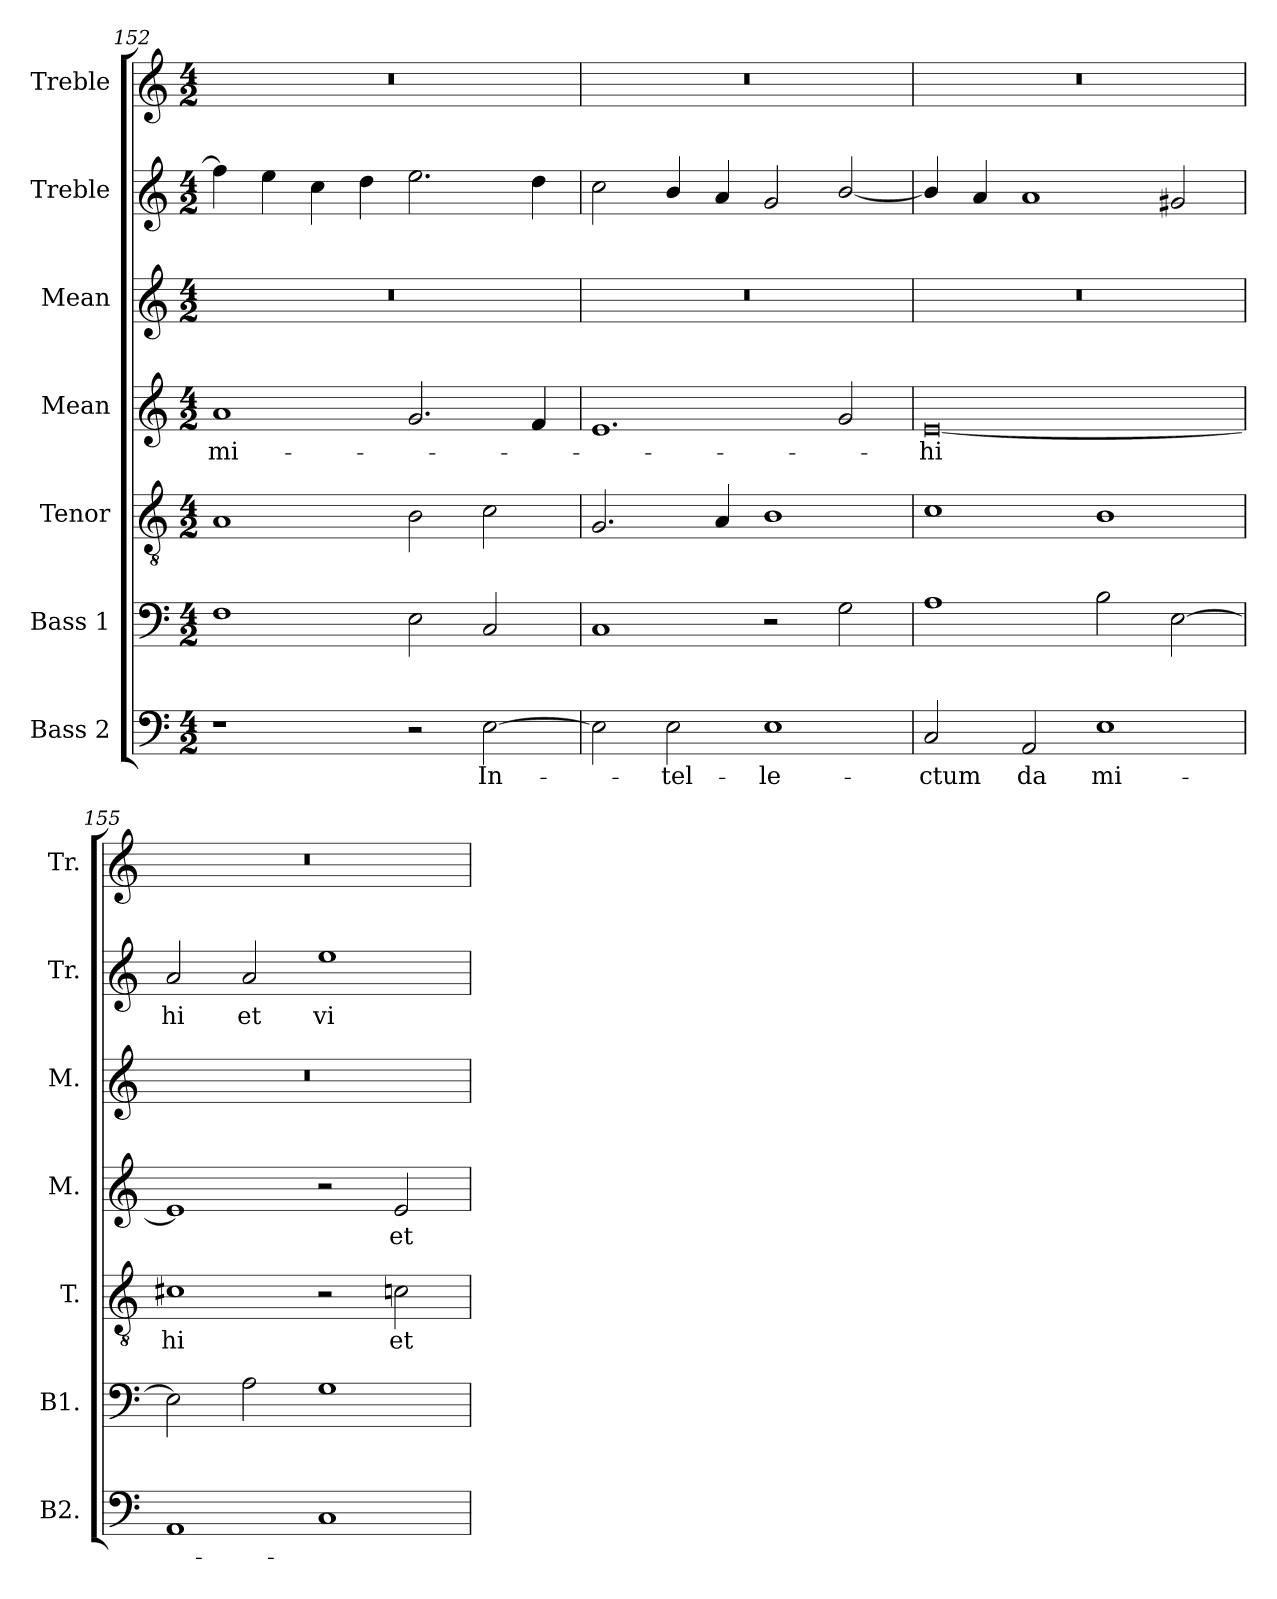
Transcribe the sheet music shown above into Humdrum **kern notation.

**kern	**text	**kern	**kern	**text	**kern	**text	**kern	**kern	**text	**kern
*part7	*part7	*part6	*part5	*part5	*part4	*part4	*part3	*part2	*part2	*part1
*staff7	*staff7	*staff6	*staff5	*staff5	*staff4	*staff4	*staff3	*staff2	*staff2	*staff1
*I"Bass 2	*	*I"Bass 1	*I"Tenor	*	*I"Mean	*	*I"Mean	*I"Treble	*	*I"Treble
*I'B2.	*	*I'B1.	*I'T.	*	*I'M.	*	*I'M.	*I'Tr.	*	*I'Tr.
!!LO:PB:g=z
*clefF4	*	*clefF4	*clefGv2	*	*clefG2	*	*clefG2	*clefG2	*	*clefG2
*	*	*	*ITrd7c12	*	*	*	*	*	*	*
*k[]	*	*k[]	*k[]	*	*k[]	*	*k[]	*k[]	*	*k[]
*C:	*	*C:	*C:	*	*C:	*	*C:	*C:	*	*C:
*M4/2	*	*M4/2	*M4/2	*	*M4/2	*	*M4/2	*M4/2	*	*M4/2
=152	=152	=152	=152	=152	=152	=152	=152	=152	=152	=152
!	!	!	!	!	!	!LO:LY:b:color=#000000	!LO:N:vis=1	!	!	!LO:N:vis=1
1r	.	1Fi	1AAi	.	1ai	mi-	0r	4ffi\]	.	0r
.	.	.	.	.	.	.	.	4eei\	.	.
.	.	.	.	.	.	.	.	4cci\	.	.
.	.	.	.	.	.	.	.	4ddi\	.	.
2r	.	2Ei\	2BBi\	.	2.gi/	.	.	2.eei\	.	.
!	!LO:LY:b:color=#000000	!	!	!	!	!	!	!	!	!
[2Ei\	In-	2Ci/	2Ci\	.	.	.	.	.	.	.
.	.	.	.	.	4fi/	.	.	4ddi\	.	.
=153	=153	=153	=153	=153	=153	=153	=153	=153	=153	=153
!	!	!	!	!	!	!	!LO:N:vis=1	!	!	!LO:N:vis=1
2Ei\]	.	1Ci	2.GGi/	.	1.ei	.	0r	2cci\	.	0r
!	!LO:LY:b:color=#000000	!	!	!	!	!	!	!	!	!
2Ei\	-tel-	.	.	.	.	.	.	4bi/	.	.
.	.	.	4AAi/	.	.	.	.	4ai/	.	.
!	!LO:LY:b:color=#000000	!	!	!	!	!	!	!	!	!
1Ei	-le-	2r	1BBi	.	.	.	.	2gi/	.	.
.	.	2Gi\	.	.	2gi/	.	.	[2bi/	.	.
=154	=154	=154	=154	=154	=154	=154	=154	=154	=154	=154
!	!LO:LY:b:color=#000000	!	!	!	!	!	!	!	!	!
!	!	!	!	!	!	!LO:LY:b:color=#000000	!LO:N:vis=1	!	!	!LO:N:vis=1
2Ci/	-ctum	1Ai	1Ci	.	[0ei	-hi	0r	4bi/]	.	0r
.	.	.	.	.	.	.	.	4ai/	.	.
!	!LO:LY:b:color=#000000	!	!	!	!	!	!	!	!	!
2AAi/	da	.	.	.	.	.	.	1ai	.	.
!	!LO:LY:b:color=#000000	!	!	!	!	!	!	!	!	!
1Ei	mi-	2Bi\	1BBi	.	.	.	.	.	.	.
.	.	[2Ei\	.	.	.	.	.	2g#Xi/	.	.
=155	=155	=155	=155	=155	=155	=155	=155	=155	=155	=155
!	!	!	!	!LO:LY:b:color=#000000	!	!	!LO:N:vis=1	!	!	!
!	!	!	!	!	!	!	!	!	!LO:LY:b:color=#000000	!LO:N:vis=1
1AAi	.	2Ei\]	1C#Xi	-hi	1ei]	.	0r	2ai/	-hi	0r
!	!	!	!	!	!	!	!	!	!LO:LY:b:color=#000000	!
.	.	2Ai\	.	.	.	.	.	2ai/	et	.
!	!	!	!	!	!	!	!	!	!LO:LY:b:color=#000000	!
1Ci	.	1Gi	2r	.	2r	.	.	1eei	vi-	.
!	!	!	!	!LO:LY:b:color=#000000	!	!	!	!	!	!
!	!	!	!	!	!	!LO:LY:b:color=#000000	!	!	!	!
.	.	.	2Cni\	et	2ei/	et	.	.	.	.
=	=	=	=	=	=	=	=	=	=	=
*-	*-	*-	*-	*-	*-	*-	*-	*-	*-	*-
